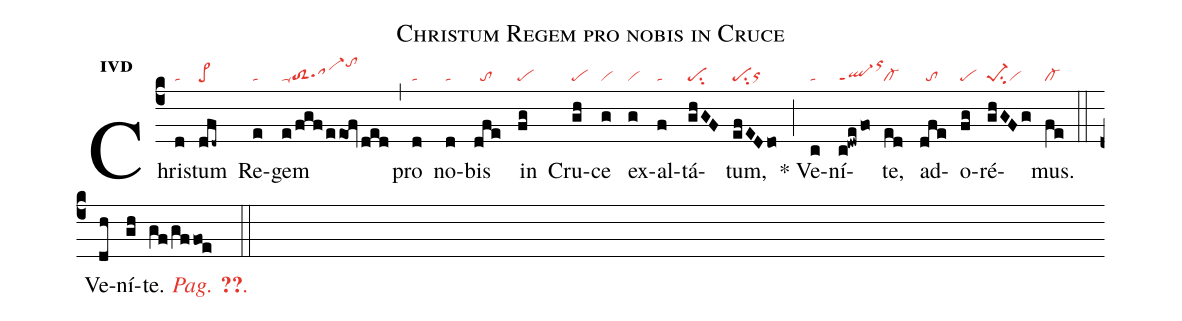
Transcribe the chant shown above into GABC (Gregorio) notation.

name:Christum Regem pro nobis in Cruce;
office-part:in;
mode:4d;
nabc-lines:1;
%%
initial-style: 1;
name: Christum pro nobis in Cruce;
mode: 4;
office-part: Invitatorium;
annotation: Inv.;
annotation: iv e;
nabc-lines: 1;
%%
(c4) Chris(d|ta)tum(dfd~|pe>) Re(e|ta)gem(e/fgf/eeof/ded|toS2ppu1sa-hhtohl) (,) pro(d|ta) no(d|ta)bis(dfe|//to) in(fg|pe) Cru(gh|pe)ce(g|vi) ex(g|vi)al(f|ta)tá(ghGF|pesu2)tum,(efEDdo|pesu2orhg) (;) <sp>*</sp> Ve(c|ta)ní(c!dwe/fo|ql-ppt1orhl)te,(ed|cl-) ad(dfe|//to)o(fg|pe)ré(ghGFg|pe-1su2vi)mus.(fe|cl-) (::)
<nlba>Ve(dh)ní(gh)t{e}. <c><i>Pag. <v>\pageref{M-ORIP4d}</v>.</i></c></nlba>(gf/gffoe ::)
